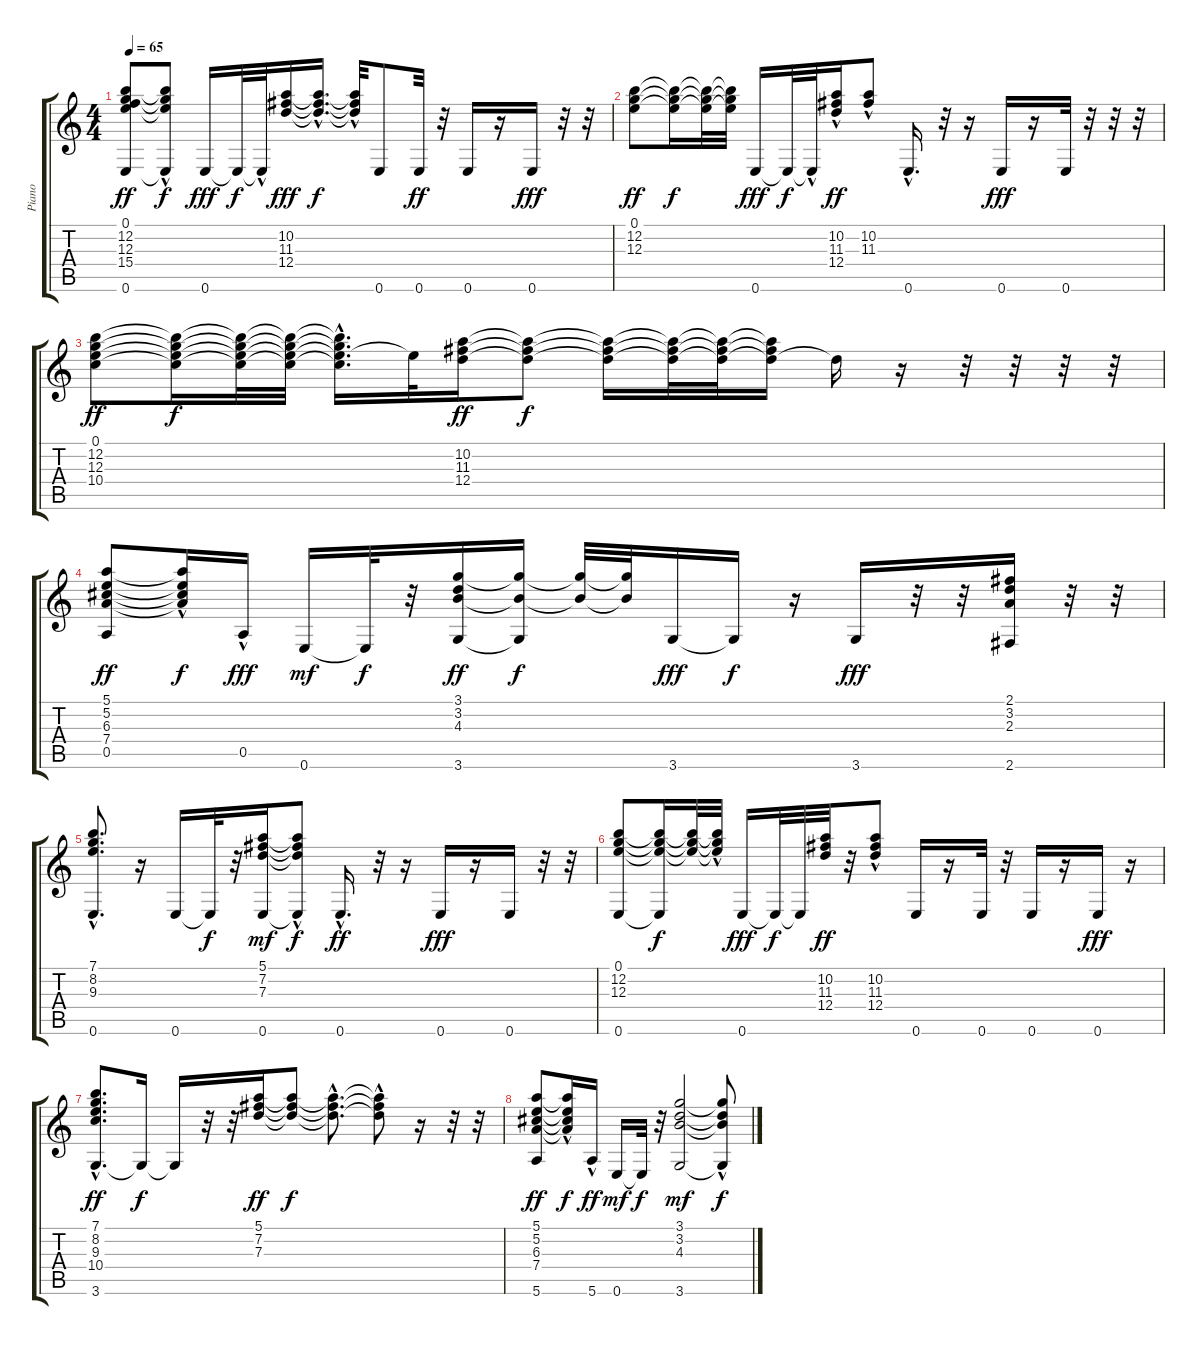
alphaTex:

\track ("Piano" "Piano") {instrument acousticguitarnylon}
\staff {score tabs}
\tuning (E4 B3 G3 D3 A2 E2) {hide}
\ts (4 4)
\tempo 65
\clef g2
\ks c
(0.1 12.2 12.3 15.4 0.6).8{dy ff} (0.1{hac t} 12.2{t} 12.3{hac t} 0.6{t}).8{dy f} 0.6.16{dy fff} 0.6{t}.32{dy f} 0.6{hac t}.32 (10.2 11.3 12.4).16{dy fff} (10.2{hac t} 11.3{hac t} 12.4{hac t}).16{d dy f} (10.2{hac t} 11.3{hac t} 12.4{hac t}).32 0.6.8 0.6.32{dy ff} r.32 0.6.16 r.16 0.6.16{dy fff} r.32 r.32 |
(0.1 12.2 12.3).8{dy ff} (0.1{t} 12.2{t} 12.3{t}).16{dy f} (0.1{t} 12.2{t} 12.3{t}).32 (0.1{t} 12.2{t} 12.3{t}).32 0.6.16{dy fff} 0.6{t}.32{dy f} 0.6{hac t}.32 (10.2 11.3 12.4{hac}).16{dy ff} (10.2{hac} 11.3{hac}).8 0.6{hac}.16{d} r.32 r.16 0.6.16{dy fff} r.16 0.6.32 r.32 r.32 r.32 |
(0.1 12.2 12.3 10.4).8{dy ff} (0.1{t} 12.2{t} 12.3{t} 10.4{t}).16{dy f} (0.1{t} 12.2{t} 12.3{t} 10.4{t}).32 (0.1{t} 12.2{t} 12.3{t} 10.4{t}).32 (0.1{hac t} 12.2{hac t} 12.3{hac t} 10.4{hac t}).16{d} 0.1{t}.32 (10.2 11.3 12.4).16{dy ff} (10.2{t} 11.3{t} 12.4{t}).8{dy f} (10.2{t} 11.3{t} 12.4{t}).16 (10.2{t} 11.3{t} 12.4{t}).32 (10.2{t} 11.3{t} 12.4{t}).32 (10.2{t} 11.3{t} 12.4{t}).16 12.4{t}.16 r.16 r.32 r.32 r.32 r.32 |
(5.1 5.2 6.3 7.4 0.5).8{dy ff} (5.1{hac t} 5.2{t} 6.3{hac t} 7.4{hac t}).16{dy f} 0.5{hac}.16{dy fff} 0.6.16{dy mf} 0.6{t}.32{dy f} r.32 (3.1 3.2 4.3 3.6).16{dy ff} (3.1{t} 4.3{t} 3.6{t}).16{dy f} (3.1{t} 4.3{t}).32 (3.1{t} 4.3{t}).32 3.6.16{dy fff} 3.6{t}.16{dy f} r.16 3.6.16{dy fff} r.32 r.32 (2.1 3.2 2.3 2.6).16 r.32 r.32 |
(7.1{hac} 8.2{hac} 9.3{hac} 0.6{hac}).8{d volume 13} r.16 0.6.16 0.6{t}.32{dy f} r.32 (5.1 7.2 7.3 0.6).16{dy mf} (5.1{t} 7.2{t} 7.3{t} 0.6{hac t}).8{dy f} 0.6{hac}.16{d dy ff} r.32 r.16 0.6.16{dy fff} r.16 0.6.16 r.32 r.32 |
(0.1 12.2 12.3 0.6).8 (0.1{t} 12.2{t} 12.3{t} 0.6{t}).16{dy f} (0.1{t} 12.2{t} 12.3{t}).32 (0.1{hac t} 12.2{t} 12.3{t}).32 0.6.16{dy fff} 0.6{t}.32{dy f} 0.6{t}.32 (10.2 11.3 12.4).32{dy ff} r.32 (10.2{hac} 11.3{hac} 12.4{hac}).8 0.6.16 r.16 0.6.32 r.32 0.6.16 r.16 0.6.16{dy fff} r.16 |
(7.1{hac} 8.2{hac} 9.3{hac} 10.4{hac} 3.6{hac}).8{d dy ff} 3.6{t}.16{dy f} 3.6{t}.16 r.32 r.32 (5.1 7.2 7.3).16{dy ff} (5.1{t} 7.2{t} 7.3{t}).8{dy f} (5.1{hac t} 7.2{hac t} 7.3{hac t}).8{d} (5.1{hac t} 7.2{hac t} 7.3{hac t}).8 r.16 r.32 r.32 |
(5.1 5.2 6.3 7.4 5.6).8{dy ff} (5.1{hac t} 5.2{t} 6.3{t} 7.4{t}).16{dy f} 5.6{hac}.16{dy ff} 0.6.16{dy mf} 0.6{t}.32{dy f} r.32 (3.1 3.2 4.3 3.6).2{dy mf} (3.1{hac t} 3.2{hac t} 4.3{t} 3.6{t}).8{dy f}
